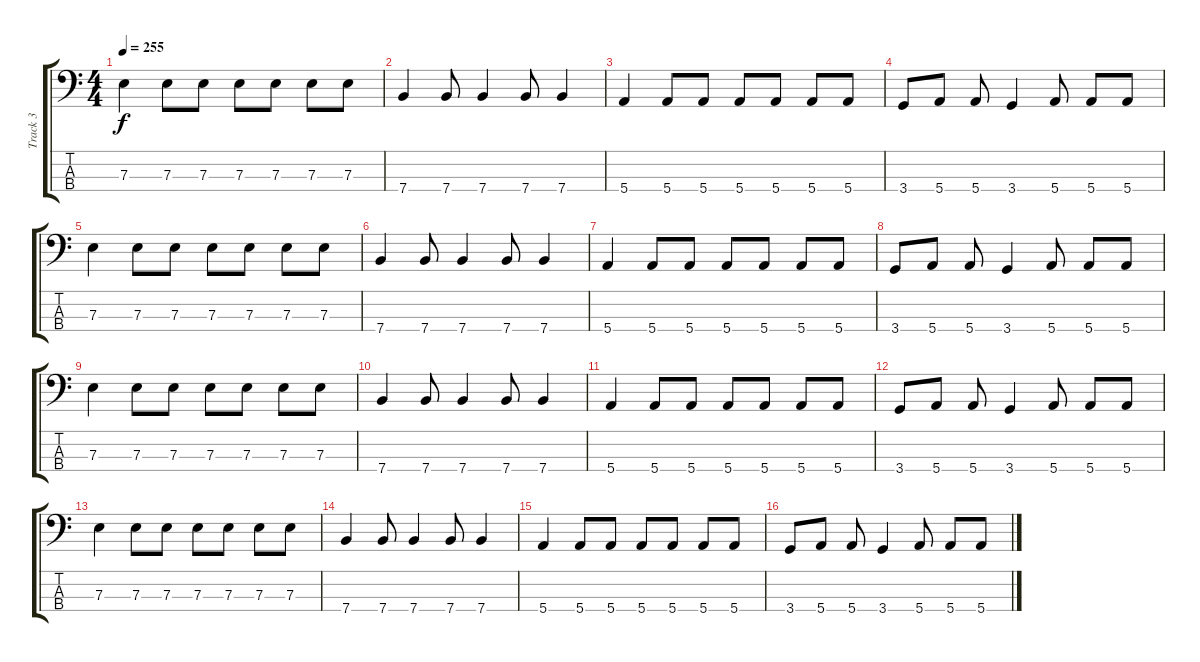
\track ("Track 3" "Track 3") {instrument electricbasspick}
\staff {score tabs}
\tuning (G2 D2 A1 E1) {hide}
\ts (4 4)
\tempo 255
\clef f4
\ks c
7.3.4{dy f} 7.3.8 7.3.8 7.3.8 7.3.8 7.3.8 7.3.8 |
7.4.4 7.4.8 7.4.4 7.4.8 7.4.4 |
5.4.4 5.4.8 5.4.8 5.4.8 5.4.8 5.4.8 5.4.8 |
3.4.8 5.4.8 5.4.8 3.4.4 5.4.8 5.4.8 5.4.8 |
7.3.4 7.3.8 7.3.8 7.3.8 7.3.8 7.3.8 7.3.8 |
7.4.4 7.4.8 7.4.4 7.4.8 7.4.4 |
5.4.4 5.4.8 5.4.8 5.4.8 5.4.8 5.4.8 5.4.8 |
3.4.8 5.4.8 5.4.8 3.4.4 5.4.8 5.4.8 5.4.8 |
7.3.4 7.3.8 7.3.8 7.3.8 7.3.8 7.3.8 7.3.8 |
7.4.4 7.4.8 7.4.4 7.4.8 7.4.4 |
5.4.4 5.4.8 5.4.8 5.4.8 5.4.8 5.4.8 5.4.8 |
3.4.8 5.4.8 5.4.8 3.4.4 5.4.8 5.4.8 5.4.8 |
7.3.4 7.3.8 7.3.8 7.3.8 7.3.8 7.3.8 7.3.8 |
7.4.4 7.4.8 7.4.4 7.4.8 7.4.4 |
5.4.4 5.4.8 5.4.8 5.4.8 5.4.8 5.4.8 5.4.8 |
3.4.8 5.4.8 5.4.8 3.4.4 5.4.8 5.4.8 5.4.8
